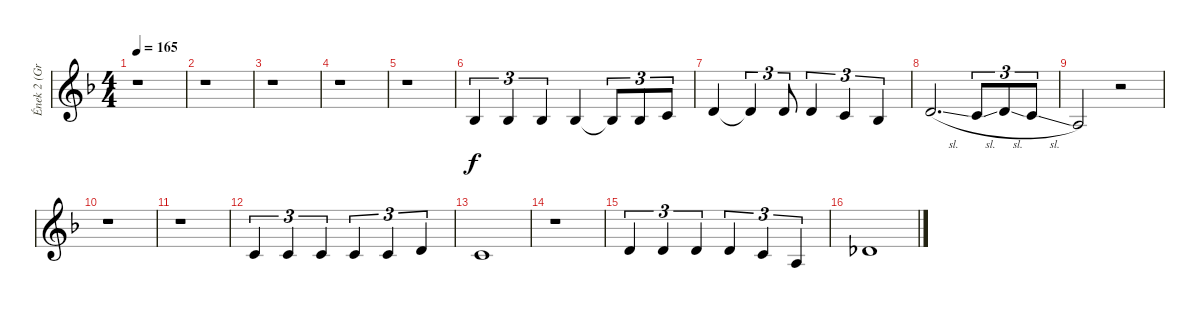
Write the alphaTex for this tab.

\track ("Ének 2 (Greg Smith)" "Ének 2 (Gr") {instrument tenorsax}
\staff {score}
\tuning (E4 B3 G3 D3 A2 E2) {hide}
\ts (4 4)
\tempo 165
\clef g2
\ks f
r.1{dy f} |
r.1 |
r.1 |
r.1 |
r.1 |
3.3.4{tu (3 2)} 3.3.4{tu (3 2)} 3.3.4{tu (3 2)} 3.3.4 3.3{t}.8{tu (3 2)} 3.3.8{tu (3 2)} 1.2.8{tu (3 2)} |
3.2.4 3.2{t}.4{tu (3 2)} 3.2.8{tu (3 2)} 3.2.4{tu (3 2)} 1.2.4{tu (3 2)} 3.3.4{tu (3 2)} |
7.3{sl}.2{d} 5.3{sl}.8{tu (3 2)} 7.3{sl}.8{tu (3 2)} 5.3{sl}.8{tu (3 2)} |
2.3.2 r.2 |
r.1 |
r.1 |
1.2.4{tu (3 2)} 1.2.4{tu (3 2)} 1.2.4{tu (3 2)} 1.2.4{tu (3 2)} 1.2.4{tu (3 2)} 3.2.4{tu (3 2)} |
1.2.1 |
r.1 |
3.2.4{tu (3 2)} 3.2.4{tu (3 2)} 3.2.4{tu (3 2)} 3.2.4{tu (3 2)} 1.2.4{tu (3 2)} 2.3.4{tu (3 2)} |
6.3{sl}.1
